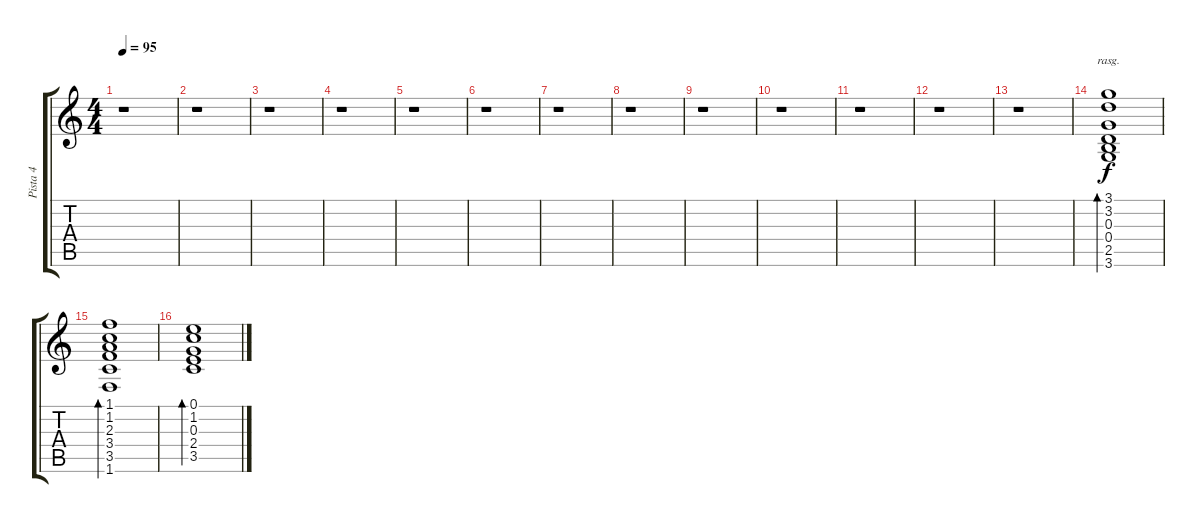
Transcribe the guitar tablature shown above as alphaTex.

\track ("Pista 4" "Pista 4") {instrument electricguitarclean}
\staff {score tabs}
\tuning (E4 B3 G3 D3 A2 E2) {hide}
\ts (4 4)
\tempo 95
\clef g2
\ks c
r.1{dy f} |
r.1 |
r.1 |
r.1 |
r.1 |
r.1 |
r.1 |
r.1 |
r.1 |
r.1 |
r.1 |
r.1 |
r.1 |
(3.1 3.2 0.3 0.4 2.5 3.6).1{bd 30 rasg ii} |
(1.1 1.2 2.3 3.4 3.5 1.6).1{bd 30} |
(0.1 1.2 0.3 2.4 3.5).1{bd 30}
